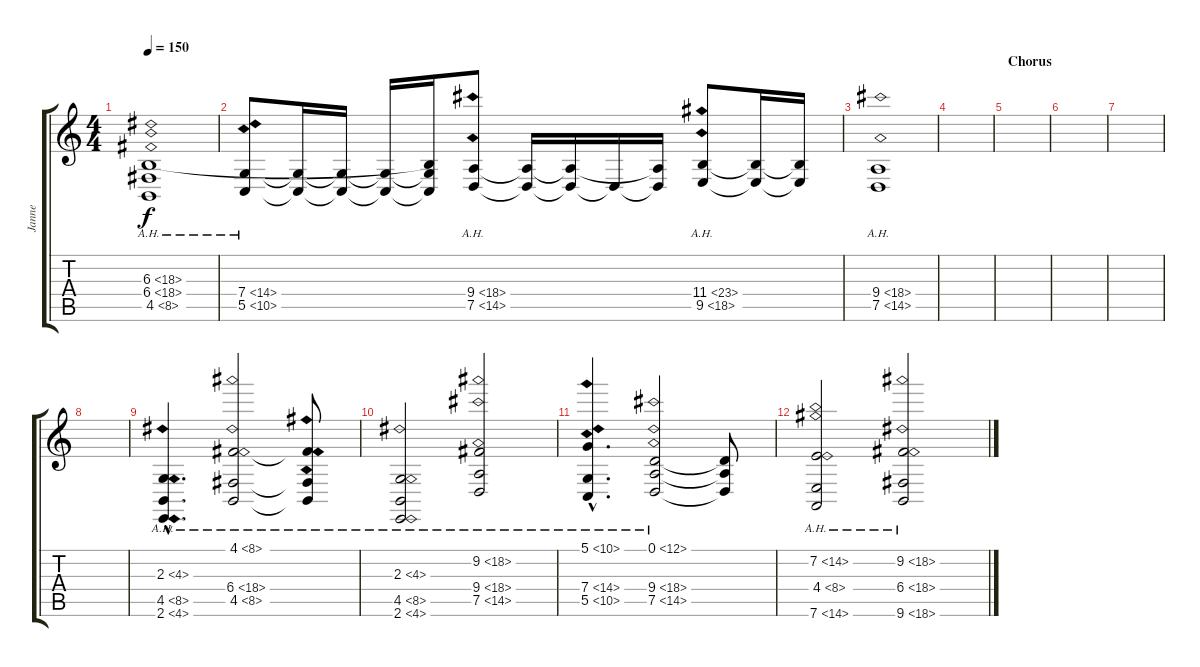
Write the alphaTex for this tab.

\track ("Janne" "Janne") {instrument pad1newage}
\staff {score tabs}
\tuning (D4 A3 F3 C3 G2 D2) {hide}
\ts (4 4)
\tempo 150
\clef g2
\ks c
(6.3{ah 12} 6.4{ah 12} 4.5{ah 4}).1{dy f} |
(7.4{ah 7} 5.5{ah 5}).8 (7.4{t} 5.5{t}).16 (7.4{t} 5.5{t}).16 (7.4{t} 5.5{t}).16 (6.3{t} 7.4{t} 5.5{t}).16 (9.4{ah 9} 7.5{ah 7}).8 (9.4{t} 7.5{t}).16 (9.4{t} 7.5{t}).16 7.5{t}.16 (9.4{t} 7.5{t}).16 (11.4{ah 12} 9.5{ah 9}).8 (11.4{t} 9.5{t}).16 (11.4{t} 9.5{t}).16 |
(9.4{ah 9} 7.5{ah 7}).1 |
|
\section ("" "Chorus")
|
|
|
|
(2.3{ah 2 hac} 4.5{ah 4 hac} 2.6{ah 2 hac}).4{d volume 11 instrument pad1newage} (4.1{ah 4} 6.4{ah 12} 4.5{ah 4}).2 (4.1{ah 12 t} 6.4{ah 12 t} 4.5{ah 12 t}).8 |
(2.3{ah 2} 4.5{ah 4} 2.6{ah 2}).2 (9.2{ah 9} 9.4{ah 9} 7.5{ah 7}).2 |
(5.1{ah 5 hac} 7.4{ah 7 hac} 5.5{ah 5 hac}).4{d} (0.1{ah 12} 9.4{ah 9} 7.5{ah 7}).2 (0.1{t} 9.4{t} 7.5{t}).8 |
(7.2{ah 7} 4.4{ah 4} 7.6{ah 7}).2 (9.2{ah 9} 6.4{ah 12} 9.6{ah 9}).2
